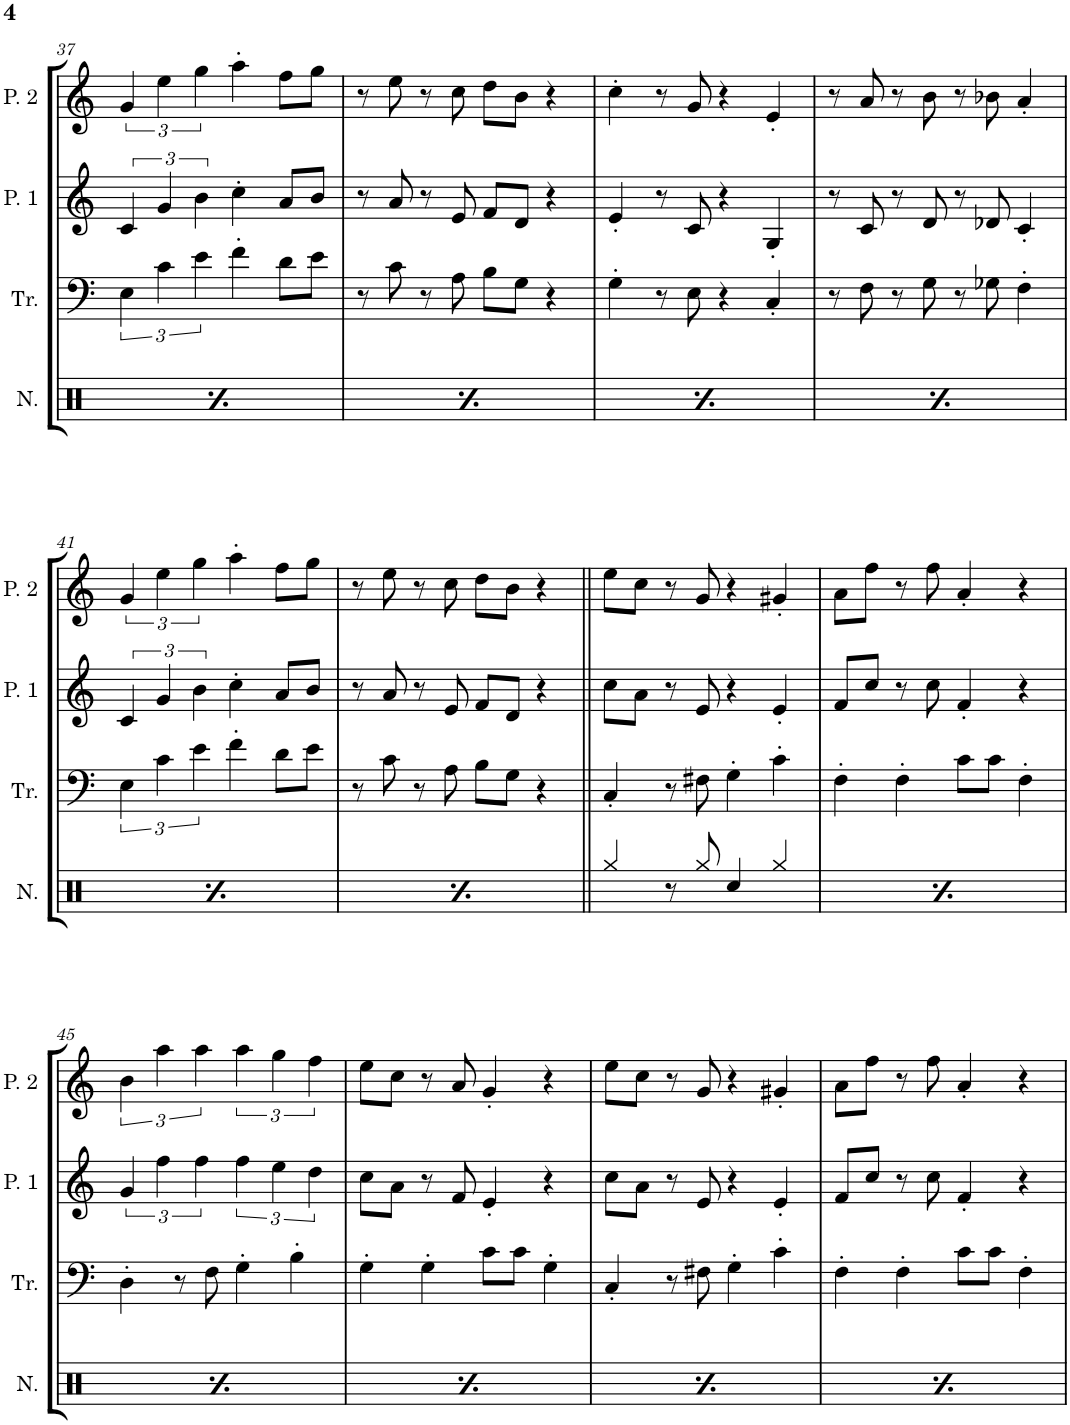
**kern	**kern	**kern	**kern
*part4	*part3	*part2	*part1
*staff4	*staff3	*staff2	*staff1
*I"Noise	*I"Triangle	*I"Pulse 1	*I"Pulse 2
*I'N.	*I'Tr.	*I'P. 1	*I'P. 2
!!LO:PB:g=z
*clefX	*clefF4	*clefG2	*clefG2
*k[]	*k[]	*k[]	*k[]
*M2/2	*M2/2	*M2/2	*M2/2
*met(c|)	*met(c|)	*met(c|)	*met(c|)
=37	=37	=37	=37
4Rf/	6E\	6c/	6g/
.	6c\	6g/	6ee\
6Rgg/	.	.	.
.	6e\	6b\	6gg\
12Rgg/	.	.	.
4Rcc/	4f'\	4cc'\	4aa'\
6Rgg/	8d\L	8a/L	8ff\L
.	8e\J	8b/J	8gg\J
12Rgg/	.	.	.
=38	=38	=38	=38
4Rf/	8r	8r	8r
.	8c\	8a/	8ee\
6Rgg/	8r	8r	8r
.	8A\	8e/	8cc\
12Rgg/	.	.	.
4Rcc/	8B\L	8f/L	8dd\L
.	8G\J	8d/J	8b\J
6Rgg/	4r	4r	4r
12Rgg/	.	.	.
=39	=39	=39	=39
4Rf/	4G'\	4e'/	4cc'\
6Rgg/	8r	8r	8r
.	8E\	8c/	8g/
12Rgg/	.	.	.
4Rcc/	4r	4r	4r
6Rgg/	4C'/	4G'/	4e'/
12Rgg/	.	.	.
=40	=40	=40	=40
4Rf/	8r	8r	8r
.	8F\	8c/	8a/
6Rgg/	8r	8r	8r
.	8G\	8d/	8b\
12Rgg/	.	.	.
4Rcc/	8r	8r	8r
.	8G-X\	8d-X/	8b-X\
6Rgg/	4F'\	4c'/	4a'/
12Rgg/	.	.	.
!!LO:LB:g=z
=41	=41	=41	=41
4Rf/	6E\	6c/	6g/
.	6c\	6g/	6ee\
6Rgg/	.	.	.
.	6e\	6b\	6gg\
12Rgg/	.	.	.
4Rcc/	4f'\	4cc'\	4aa'\
6Rgg/	8d\L	8a/L	8ff\L
.	8e\J	8b/J	8gg\J
12Rgg/	.	.	.
=42	=42	=42	=42
4Rf/	8r	8r	8r
.	8c\	8a/	8ee\
6Rgg/	8r	8r	8r
.	8A\	8e/	8cc\
12Rgg/	.	.	.
4Rcc/	8B\L	8f/L	8dd\L
.	8G\J	8d/J	8b\J
6Rgg/	4r	4r	4r
12Rgg/	.	.	.
=43||	=43||	=43||	=43||
4Rgg/	4C'/	8cc\L	8ee\L
.	.	8a\J	8cc\J
8r	8r	8r	8r
8Rgg/	8F#X\	8e/	8g/
4Rcc/	4G'\	4r	4r
4Rgg/	4c'\	4e'/	4g#X'/
=44	=44	=44	=44
4Rgg/	4F'\	8f/L	8a\L
.	.	8cc/J	8ff\J
8r	4F'\	8r	8r
8Rgg/	.	8cc\	8ff\
4Rcc/	8c\L	4f'/	4a'/
.	8c\J	.	.
4Rgg/	4F'\	4r	4r
!!LO:LB:g=z
=45	=45	=45	=45
4Rgg/	4D'\	6g/	6b\
.	.	6ff\	6aa\
8r	8r	.	.
.	.	6ff\	6aa\
8Rgg/	8F\	.	.
4Rcc/	4G'\	6ff\	6aa\
.	.	6ee\	6gg\
4Rgg/	4B'\	.	.
.	.	6dd\	6ff\
=46	=46	=46	=46
4Rgg/	4G'\	8cc\L	8ee\L
.	.	8a\J	8cc\J
8r	4G'\	8r	8r
8Rgg/	.	8f/	8a/
4Rcc/	8c\L	4e'/	4g'/
.	8c\J	.	.
4Rgg/	4G'\	4r	4r
=47	=47	=47	=47
4Rgg/	4C'/	8cc\L	8ee\L
.	.	8a\J	8cc\J
8r	8r	8r	8r
8Rgg/	8F#X\	8e/	8g/
4Rcc/	4G'\	4r	4r
4Rgg/	4c'\	4e'/	4g#X'/
=48	=48	=48	=48
4Rgg/	4F'\	8f/L	8a\L
.	.	8cc/J	8ff\J
8r	4F'\	8r	8r
8Rgg/	.	8cc\	8ff\
4Rcc/	8c\L	4f'/	4a'/
.	8c\J	.	.
4Rgg/	4F'\	4r	4r
=	=	=	=
*-	*-	*-	*-
